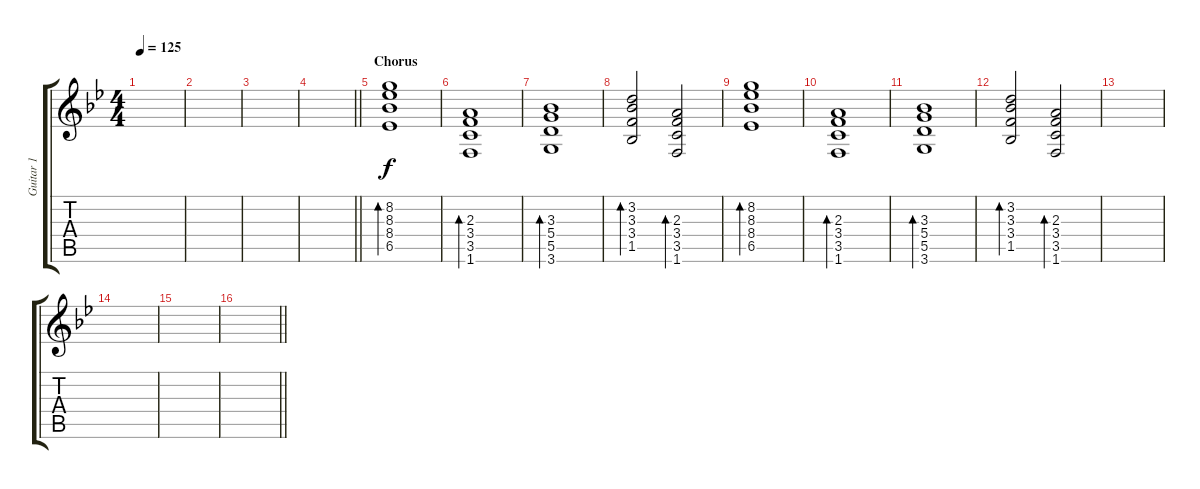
\track ("Guitar 1" "Guitar 1") {instrument electricguitarjazz}
\staff {score tabs}
\tuning (E4 B3 G3 D3 A2 E2) {hide}
\ts (4 4)
\tempo 125
\clef g2
\ks bb
|
|
|
\barLineRight lightlight
|
\section ("" "Chorus")
(8.2 8.3 8.4 6.5).1{bd 240} |
(2.3 3.4 3.5 1.6).1{bd 240} |
(3.3 5.4 5.5 3.6).1{bd 240} |
(3.2 3.3 3.4 1.5).2{bd 240} (2.3 3.4 3.5 1.6).2{bd 240} |
(8.2 8.3 8.4 6.5).1{bd 240} |
(2.3 3.4 3.5 1.6).1{bd 240} |
(3.3 5.4 5.5 3.6).1{bd 240} |
(3.2 3.3 3.4 1.5).2{bd 240} (2.3 3.4 3.5 1.6).2{bd 240} |
|
|
|
\barLineRight lightlight
